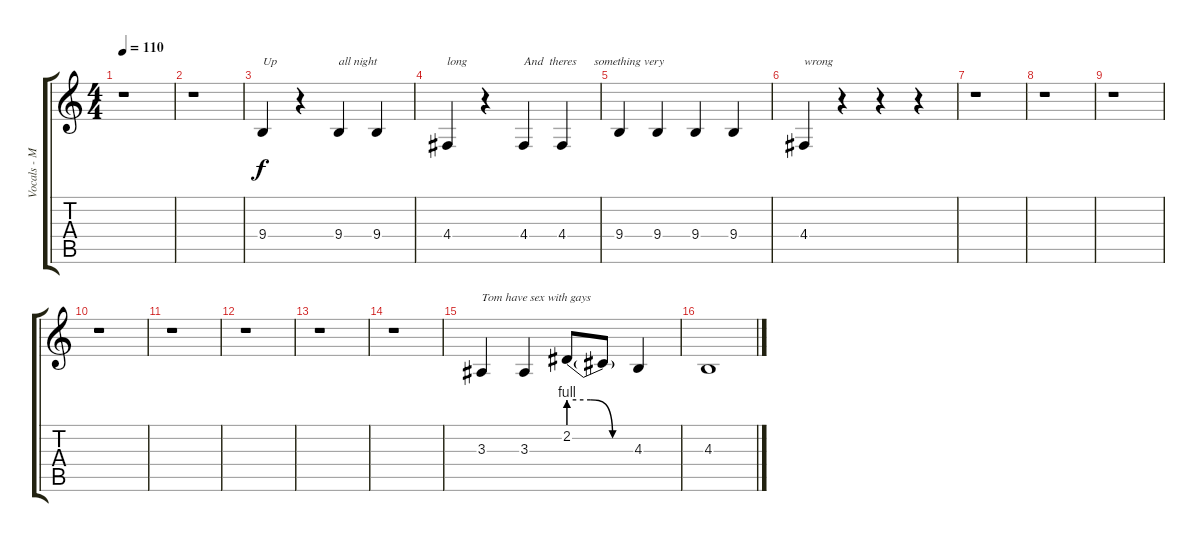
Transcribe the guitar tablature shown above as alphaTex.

\track ("Vocals - Mark " "Vocals - M") {instrument sopranosax}
\staff {score tabs}
\tuning (E4 B3 G3 D3 A2 E2) {hide}
\ts (4 4)
\tempo 110
\clef g2
\ks c
r.1{dy f} |
r.1 |
9.4.4{txt "Up "} r.4 9.4.4{txt "all night "} 9.4.4 |
4.4.4{txt "long"} r.4 4.4.4{txt "And  theres      something very "} 4.4.4 |
9.4.4 9.4.4 9.4.4 9.4.4 |
4.4.4{txt "wrong"} r.4 r.4 r.4 |
r.1 |
r.1 |
r.1 |
r.1 |
r.1 |
r.1 |
r.1 |
r.1 |
3.3.4{txt "Tom have sex with gays"} 3.3.4 2.2{be (custom 0 4 20 4 40 0 60 0)}.8 2.2{t}.8 4.3.4 |
4.3.1
